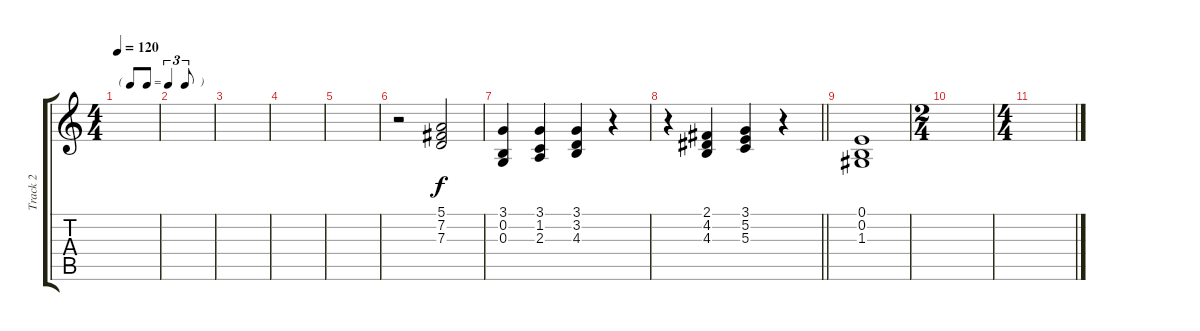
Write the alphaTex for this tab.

\track ("Track 2" "Track 2") {instrument choiraahs}
\staff {score tabs}
\tuning (E4 B3 G3 D3 A2 E2) {hide}
\ts (4 4)
\tf triplet8th
\tempo 120
\clef g2
\ks c
|
|
|
|
|
r.2 (5.1 7.2 7.3).2 |
(3.1 0.2 0.3).4 (3.1 1.2 2.3).4 (3.1 3.2 4.3).4 r.4 |
\barLineRight lightlight
r.4 (2.1 4.2 4.3).4 (3.1 5.2 5.3).4 r.4 |
(0.1 0.2 1.3).1 |
\ts (2 4)
|
\ts (4 4)
